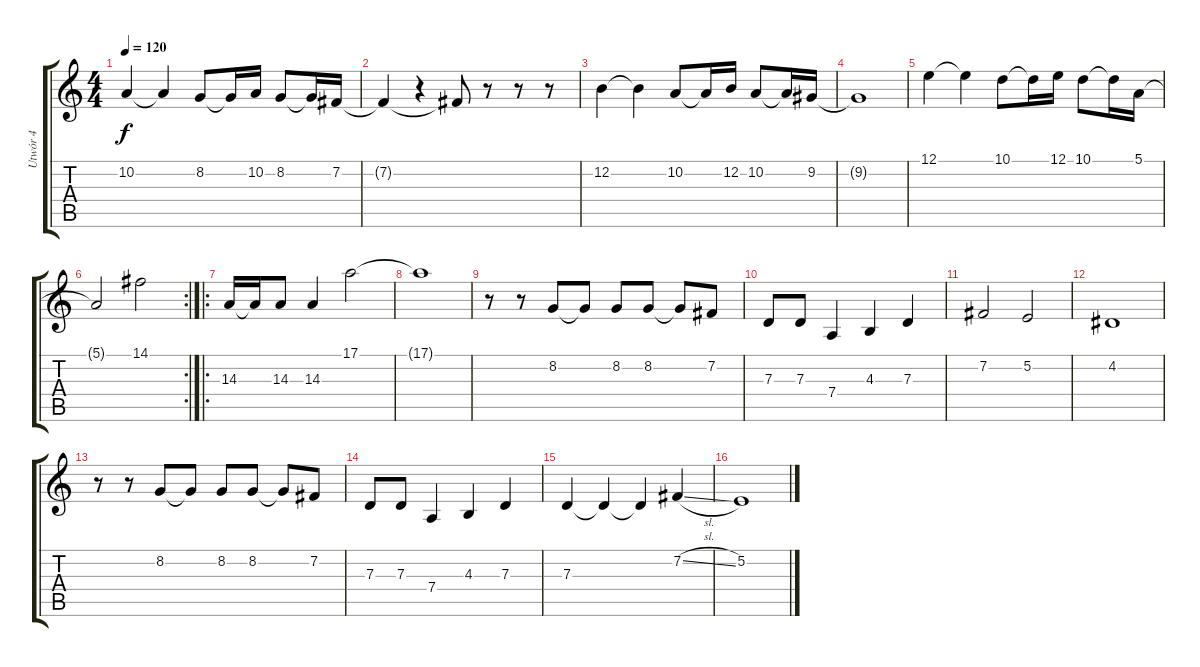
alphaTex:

\track ("Utwór 4" "Utwór 4") {instrument voiceoohs}
\staff {score tabs}
\tuning (E4 B3 G3 D3 A2 E2) {hide}
\ts (4 4)
\tempo 120
\clef g2
\ks c
10.2.4{dy f} 10.2{t}.4 8.2.8 8.2{t}.16 10.2.16 8.2.8 8.2{t}.16 7.2.16 |
7.2{t}.4 r.4 7.2{t}.8 r.8 r.8 r.8 |
12.2.4 12.2{t}.4 10.2.8 10.2{t}.16 12.2.16 10.2.8 10.2{t}.16 9.2.16 |
9.2{t}.1 |
12.1.4 12.1{t}.4 10.1.8 10.1{t}.16 12.1.16 10.1.8 10.1{t}.16 5.1.16 |
\rc 2
5.1{t}.2 14.1.2 |
\ro
14.3.16 14.3{t}.16 14.3.8 14.3.4 17.1.2{volume 5} |
17.1{t}.1 |
r.8 r.8 8.2.8{volume 13} 8.2{t}.8 8.2.8 8.2.8 8.2{t}.8 7.2.8 |
7.3.8 7.3.8 7.4.4 4.3.4 7.3.4 |
7.2.2 5.2.2 |
4.2.1 |
r.8 r.8 8.2.8 8.2{t}.8 8.2.8 8.2.8 8.2{t}.8 7.2.8 |
7.3.8 7.3.8 7.4.4 4.3.4 7.3.4 |
7.3.4 7.3{t}.4 7.3{t}.4 7.2{sl}.4 |
5.2.1
